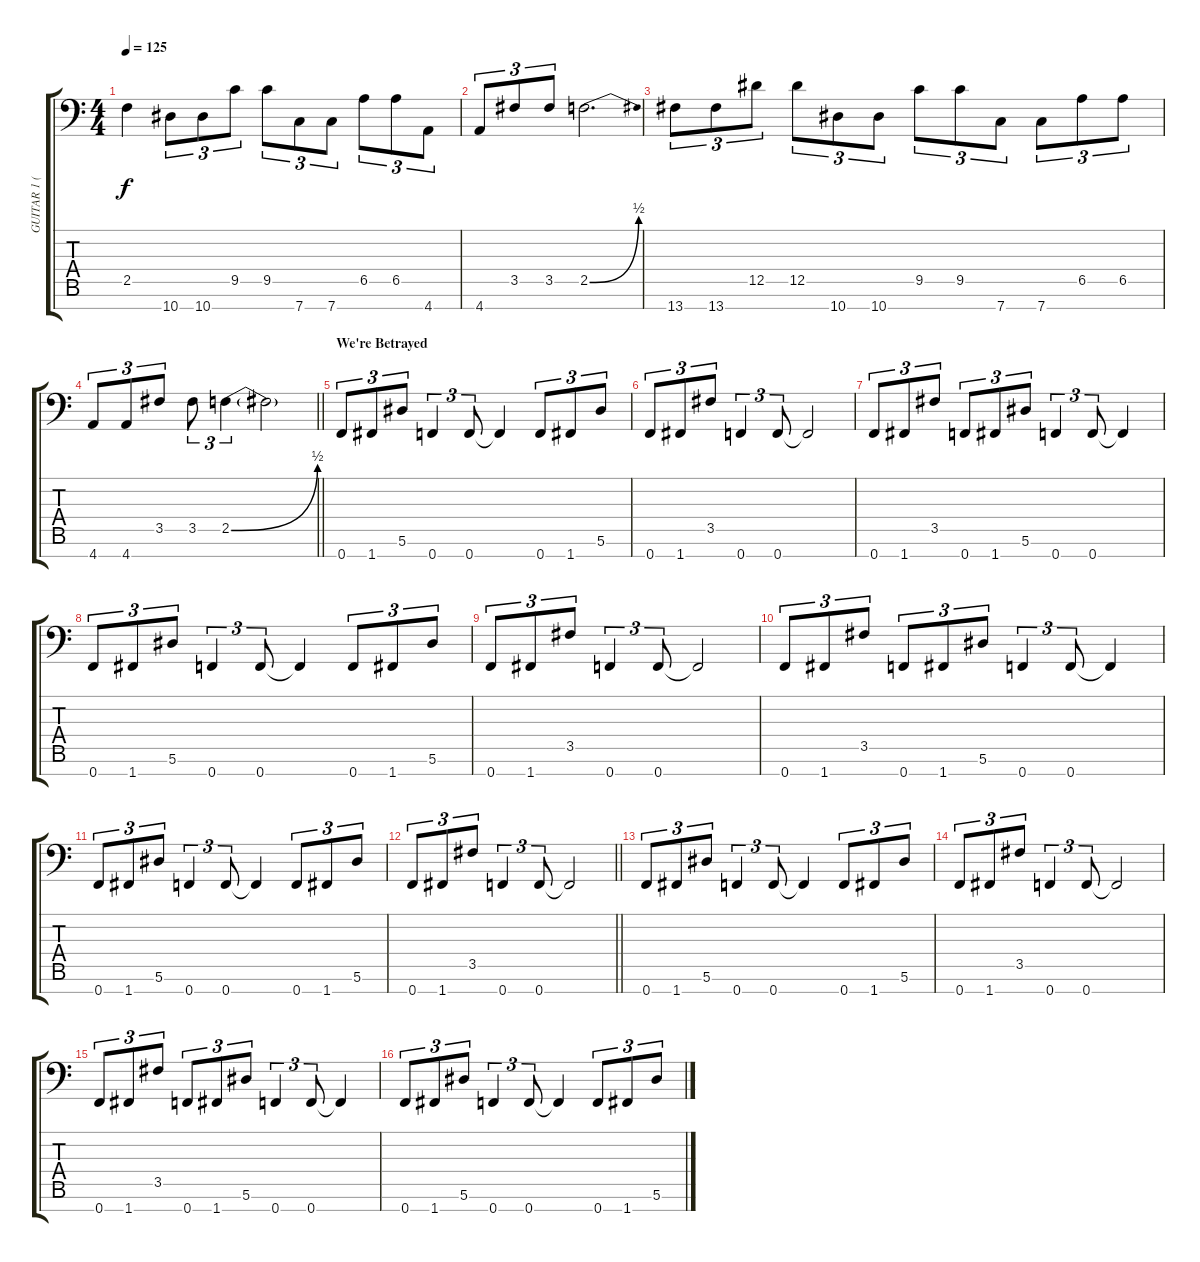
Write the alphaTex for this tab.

\track ("GUITAR 1 (Fredrik Thordendal)" "GUITAR 1 (") {instrument overdrivenguitar}
\staff {score tabs}
\tuning (Bb3 F3 Db3 Ab2 Eb2 Bb1 F1) {hide}
\ts (4 4)
\tempo 125
\clef f4
\ks c
2.5{t}.4{dy f} 10.7.8{tu (3 2)} 10.7.8{tu (3 2)} 9.5.8{tu (3 2)} 9.5.8{tu (3 2)} 7.7.8{tu (3 2)} 7.7.8{tu (3 2)} 6.5.8{tu (3 2)} 6.5.8{tu (3 2)} 4.7.8{tu (3 2)} |
4.7.8{tu (3 2)} 3.5.8{tu (3 2)} 3.5.8{tu (3 2)} 2.5{be (bend 0 0 60 2)}.2{d} |
13.7.8{tu (3 2)} 13.7.8{tu (3 2)} 12.5.8{tu (3 2)} 12.5.8{tu (3 2)} 10.7.8{tu (3 2)} 10.7.8{tu (3 2)} 9.5.8{tu (3 2)} 9.5.8{tu (3 2)} 7.7.8{tu (3 2)} 7.7.8{tu (3 2)} 6.5.8{tu (3 2)} 6.5.8{tu (3 2)} |
\barLineRight lightlight
4.7.8{tu (3 2)} 4.7.8{tu (3 2)} 3.5.8{tu (3 2)} 3.5.8{tu (3 2)} 2.5{be (bend 0 0 60 2)}.4{tu (3 2)} 2.5{t}.2 |
\section ("" "We're Betrayed")
0.7.8{tu (3 2)} 1.7.8{tu (3 2)} 5.6.8{tu (3 2)} 0.7.4{tu (3 2)} 0.7.8{tu (3 2)} 0.7{t}.4 0.7.8{tu (3 2)} 1.7.8{tu (3 2)} 5.6.8{tu (3 2)} |
0.7.8{tu (3 2)} 1.7.8{tu (3 2)} 3.5.8{tu (3 2)} 0.7.4{tu (3 2)} 0.7.8{tu (3 2)} 0.7{t}.2 |
0.7.8{tu (3 2)} 1.7.8{tu (3 2)} 3.5.8{tu (3 2)} 0.7.8{tu (3 2)} 1.7.8{tu (3 2)} 5.6.8{tu (3 2)} 0.7.4{tu (3 2)} 0.7.8{tu (3 2)} 0.7{t}.4 |
0.7.8{tu (3 2)} 1.7.8{tu (3 2)} 5.6.8{tu (3 2)} 0.7.4{tu (3 2)} 0.7.8{tu (3 2)} 0.7{t}.4 0.7.8{tu (3 2)} 1.7.8{tu (3 2)} 5.6.8{tu (3 2)} |
0.7.8{tu (3 2)} 1.7.8{tu (3 2)} 3.5.8{tu (3 2)} 0.7.4{tu (3 2)} 0.7.8{tu (3 2)} 0.7{t}.2 |
0.7.8{tu (3 2)} 1.7.8{tu (3 2)} 3.5.8{tu (3 2)} 0.7.8{tu (3 2)} 1.7.8{tu (3 2)} 5.6.8{tu (3 2)} 0.7.4{tu (3 2)} 0.7.8{tu (3 2)} 0.7{t}.4 |
0.7.8{tu (3 2)} 1.7.8{tu (3 2)} 5.6.8{tu (3 2)} 0.7.4{tu (3 2)} 0.7.8{tu (3 2)} 0.7{t}.4 0.7.8{tu (3 2)} 1.7.8{tu (3 2)} 5.6.8{tu (3 2)} |
\barLineRight lightlight
0.7.8{tu (3 2)} 1.7.8{tu (3 2)} 3.5.8{tu (3 2)} 0.7.4{tu (3 2)} 0.7.8{tu (3 2)} 0.7{t}.2 |
0.7.8{tu (3 2)} 1.7.8{tu (3 2)} 5.6.8{tu (3 2)} 0.7.4{tu (3 2)} 0.7.8{tu (3 2)} 0.7{t}.4 0.7.8{tu (3 2)} 1.7.8{tu (3 2)} 5.6.8{tu (3 2)} |
0.7.8{tu (3 2)} 1.7.8{tu (3 2)} 3.5.8{tu (3 2)} 0.7.4{tu (3 2)} 0.7.8{tu (3 2)} 0.7{t}.2 |
0.7.8{tu (3 2)} 1.7.8{tu (3 2)} 3.5.8{tu (3 2)} 0.7.8{tu (3 2)} 1.7.8{tu (3 2)} 5.6.8{tu (3 2)} 0.7.4{tu (3 2)} 0.7.8{tu (3 2)} 0.7{t}.4 |
0.7.8{tu (3 2)} 1.7.8{tu (3 2)} 5.6.8{tu (3 2)} 0.7.4{tu (3 2)} 0.7.8{tu (3 2)} 0.7{t}.4 0.7.8{tu (3 2)} 1.7.8{tu (3 2)} 5.6.8{tu (3 2)}
